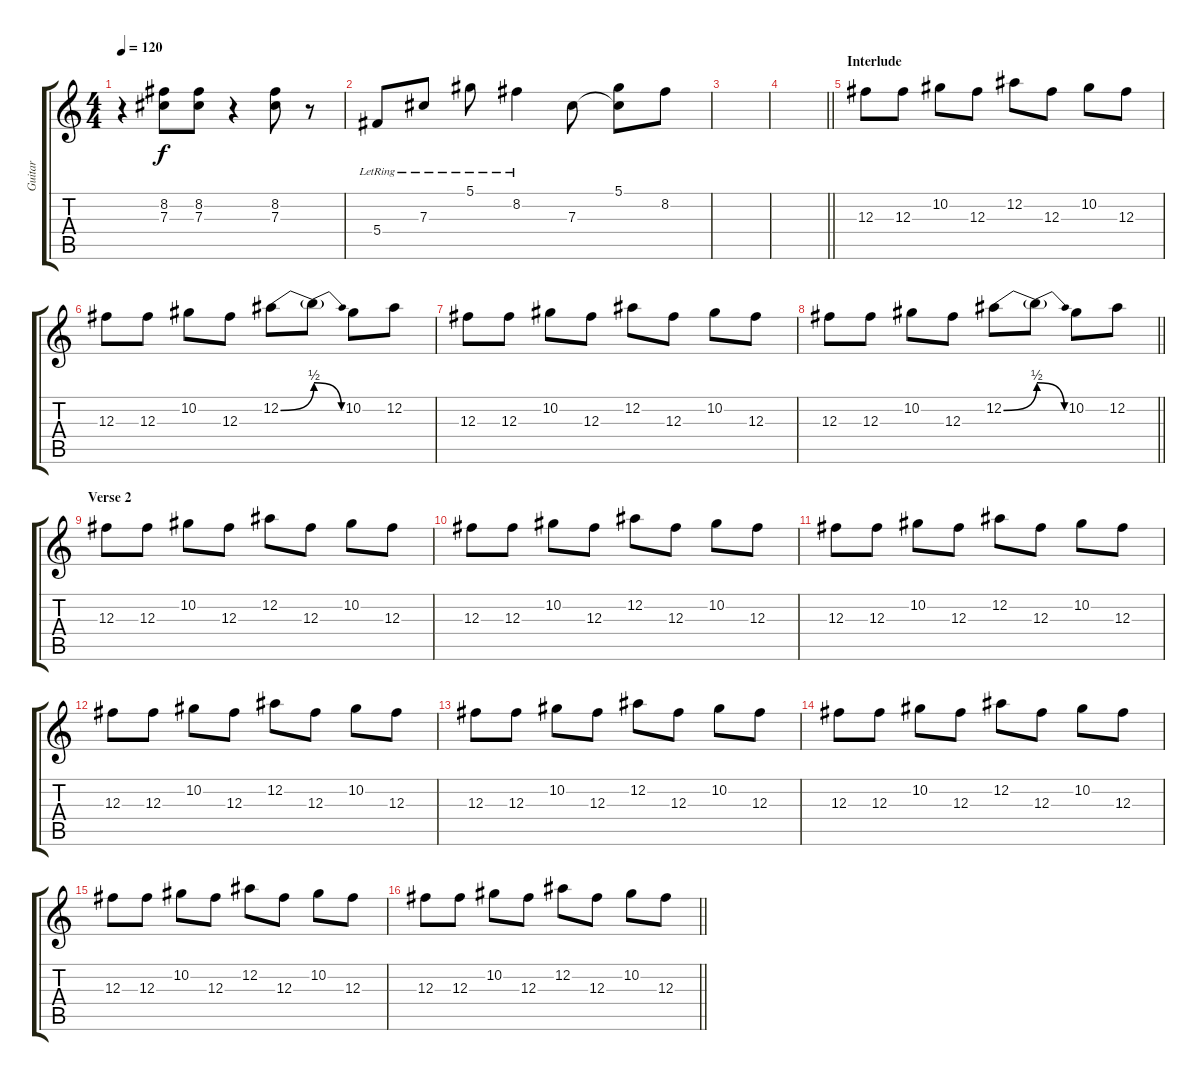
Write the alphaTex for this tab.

\track ("Guitar" "Guitar") {instrument distortionguitar}
\staff {score tabs}
\tuning (Eb4 Bb3 Gb3 Db3 Ab2 Eb2) {hide}
\ts (4 4)
\tempo 120
\clef g2
\ks c
r.4{dy f} (8.2 7.3).8 (8.2 7.3).8 r.4 (8.2 7.3).8 r.8 |
5.4{lr}.8 7.3{lr}.8 5.1{lr}.8 8.2{lr}.4 7.3.8 (5.1 7.3{t}).8 8.2.8 |
|
\barLineRight lightlight
|
\section ("" "Interlude")
12.3.8{volume 11} 12.3.8 10.2.8 12.3.8 12.2.8 12.3.8 10.2.8 12.3.8 |
12.3.8 12.3.8 10.2.8 12.3.8 12.2{be (bend 0 0 60 2)}.8 12.2{be (release 0 2 60 0) t}.8 10.2.8 12.2.8 |
12.3.8 12.3.8 10.2.8 12.3.8 12.2.8 12.3.8 10.2.8 12.3.8 |
\barLineRight lightlight
12.3.8 12.3.8 10.2.8 12.3.8 12.2{be (bend 0 0 60 2)}.8 12.2{be (release 0 2 60 0) t}.8 10.2.8 12.2.8 |
\section ("" "Verse 2")
12.3.8{volume 8 balance 4} 12.3.8 10.2.8 12.3.8 12.2.8 12.3.8 10.2.8 12.3.8 |
12.3.8 12.3.8 10.2.8 12.3.8 12.2.8 12.3.8 10.2.8 12.3.8 |
12.3.8 12.3.8 10.2.8 12.3.8 12.2.8 12.3.8 10.2.8 12.3.8 |
12.3.8 12.3.8 10.2.8 12.3.8 12.2.8 12.3.8 10.2.8 12.3.8 |
12.3.8 12.3.8 10.2.8 12.3.8 12.2.8 12.3.8 10.2.8 12.3.8 |
12.3.8 12.3.8 10.2.8 12.3.8 12.2.8 12.3.8 10.2.8 12.3.8 |
12.3.8 12.3.8 10.2.8 12.3.8 12.2.8 12.3.8 10.2.8 12.3.8 |
\barLineRight lightlight
12.3.8 12.3.8 10.2.8 12.3.8 12.2.8 12.3.8 10.2.8 12.3.8
